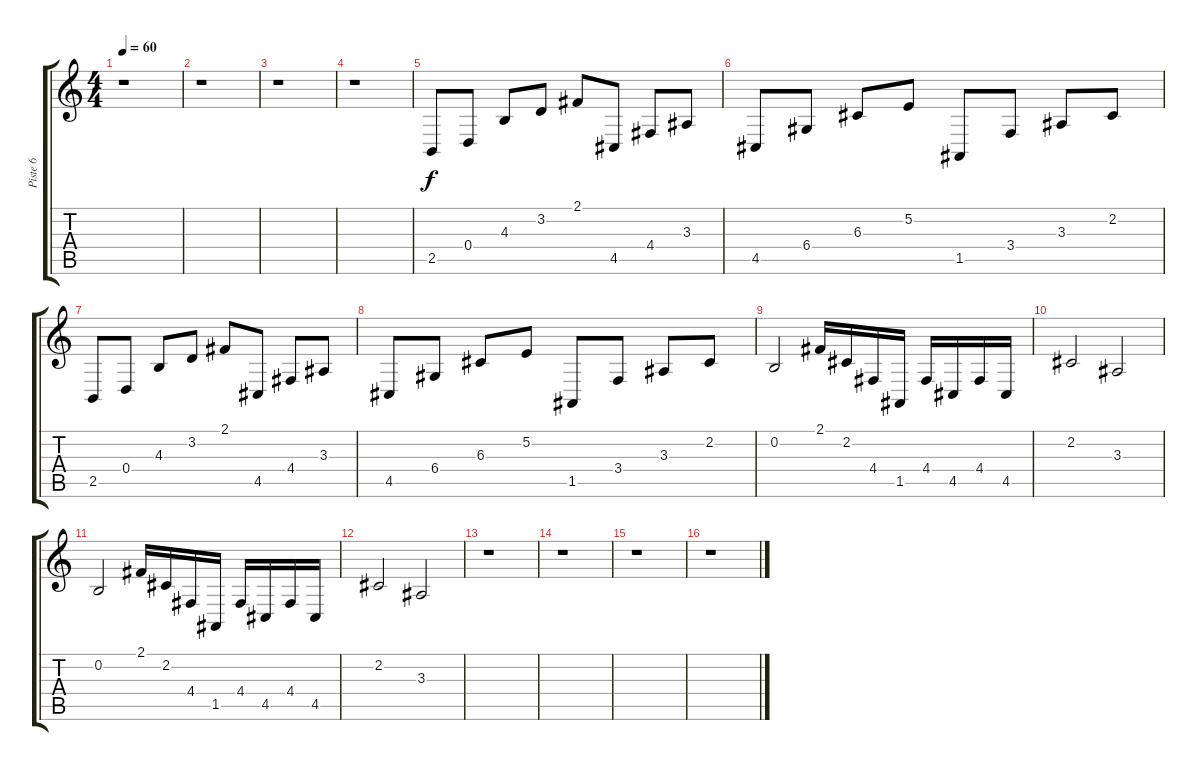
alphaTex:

\track ("Piste 6" "Piste 6") {instrument stringensemble1}
\staff {score tabs}
\tuning (E4 B3 G3 D3 A2 E2) {hide}
\ts (4 4)
\tempo 60
\clef g2
\ks c
r.1{dy f instrument stringensemble1} |
r.1 |
r.1 |
r.1 |
2.5.8 0.4.8 4.3.8 3.2.8 2.1.8 4.5.8 4.4.8 3.3.8 |
4.5.8 6.4.8 6.3.8 5.2.8 1.5.8 3.4.8 3.3.8 2.2.8 |
2.5.8 0.4.8 4.3.8 3.2.8 2.1.8 4.5.8 4.4.8 3.3.8 |
4.5.8 6.4.8 6.3.8 5.2.8 1.5.8 3.4.8 3.3.8 2.2.8 |
0.2.2 2.1.16 2.2.16 4.4.16 1.5.16 4.4.16 4.5.16 4.4.16 4.5.16 |
2.2.2 3.3.2 |
0.2.2 2.1.16 2.2.16 4.4.16 1.5.16 4.4.16 4.5.16 4.4.16 4.5.16 |
2.2.2 3.3.2 |
r.1 |
r.1 |
r.1 |
r.1
